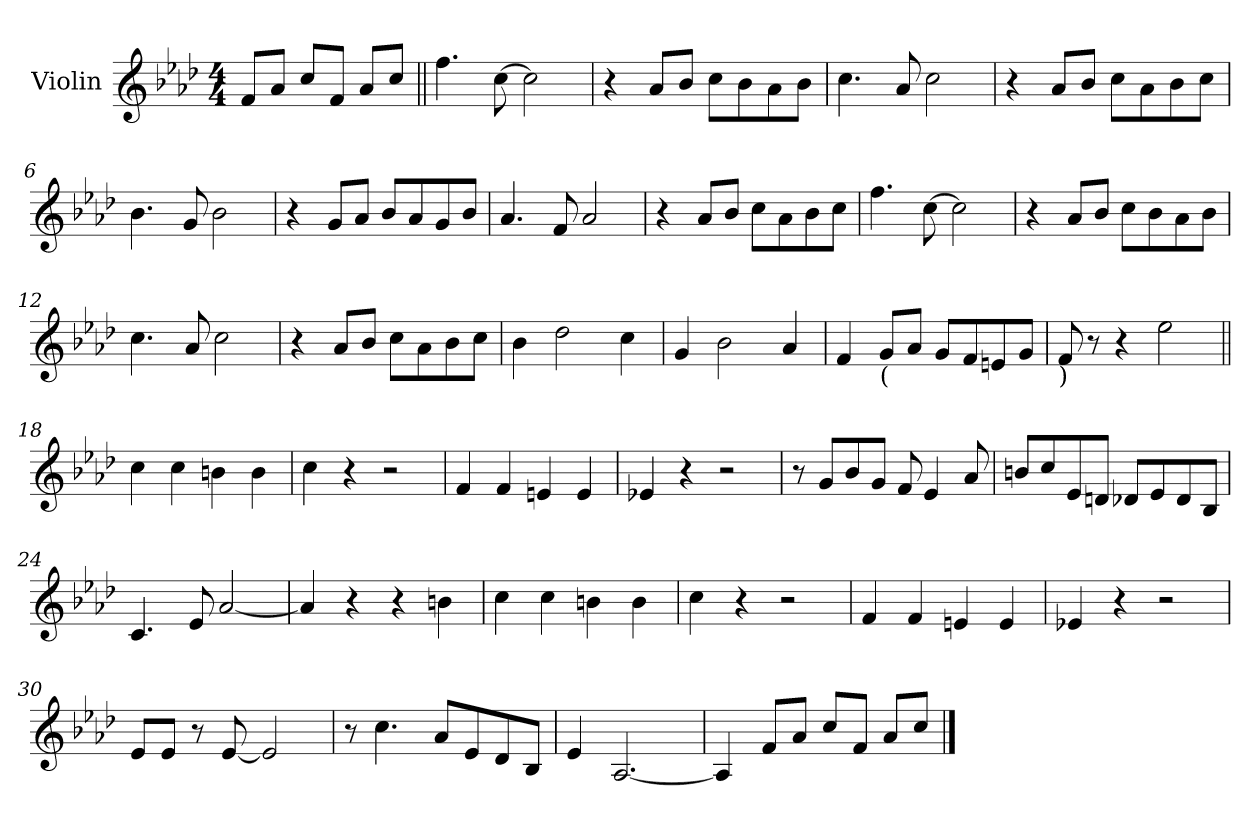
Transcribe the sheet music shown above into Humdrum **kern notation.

**kern
*part1
*staff1
*I"Violin
*I'Vln
*clefG2
*k[b-e-a-d-]
*A-:
*M4/4
=1
8f/L
8a-/J
8cc/L
8f/J
8a-/L
8cc/J
=2||
4.ff\
[8cc\
2cc\]
=3
4r
8a-/L
8b-/J
8cc\L
8b-\
8a-\
8b-\J
=4
4.cc\
8a-/
2cc\
=5
4r
8a-/L
8b-/J
8cc\L
8a-\
8b-\
8cc\J
!!LO:LB:g=z
=6
4.b-\
8g/
2b-\
=7
4r
8g/L
8a-/J
8b-/L
8a-/
8g/
8b-/J
=8
4.a-/
8f/
2a-/
=9
4r
8a-/L
8b-/J
8cc\L
8a-\
8b-\
8cc\J
!!LO:LB:g=z
=10
4.ff\
[8cc\
2cc\]
=11
4r
8a-/L
8b-/J
8cc\L
8b-\
8a-\
8b-\J
=12
4.cc\
8a-/
2cc\
=13
4r
8a-/L
8b-/J
8cc\L
8a-\
8b-\
8cc\J
!!LO:LB:g=z
=14
4b-\
2dd-\
4cc\
=15
4g/
2b-\
4a-/
=16
4f/
!LO:TX:b:t=(
8g/L
8a-/J
8g/L
8f/
8en/
8g/J
=17
!LO:TX:b:t=)
8f/
8r
4r
2ee-\
!!LO:LB:g=z
=18||
4cc\
4cc\
4bn\
4b\
=19
4cc\
4r
2r
=20
4f/
4f/
4en/
4e/
=21
4e-X/
4r
2r
!!LO:LB:g=z
=22
8r
8g/L
8b-/
8g/J
8f/
4e-/
8a-/
=23
8bn/L
8cc/
8e-/
8dn/J
8d-X/L
8e-/
8d-/
8B-/J
=24
4.c/
8e-/
[2a-/
=25
4a-/]
4r
4r
4bn\
!!LO:LB:g=z
=26
4cc\
4cc\
4bn\
4b\
=27
4cc\
4r
2r
=28
4f/
4f/
4en/
4e/
=29
4e-X/
4r
2r
!!LO:LB:g=z
=30
8e-/L
8e-/J
8r
[8e-/
2e-/]
=31
8r
4.cc\
8a-/L
8e-/
8d-/
8B-/J
=32
4e-/
[2.A-/
=33
4A-/]
8f/L
8a-/J
8cc/L
8f/J
8a-/L
8cc/J
==
*-
